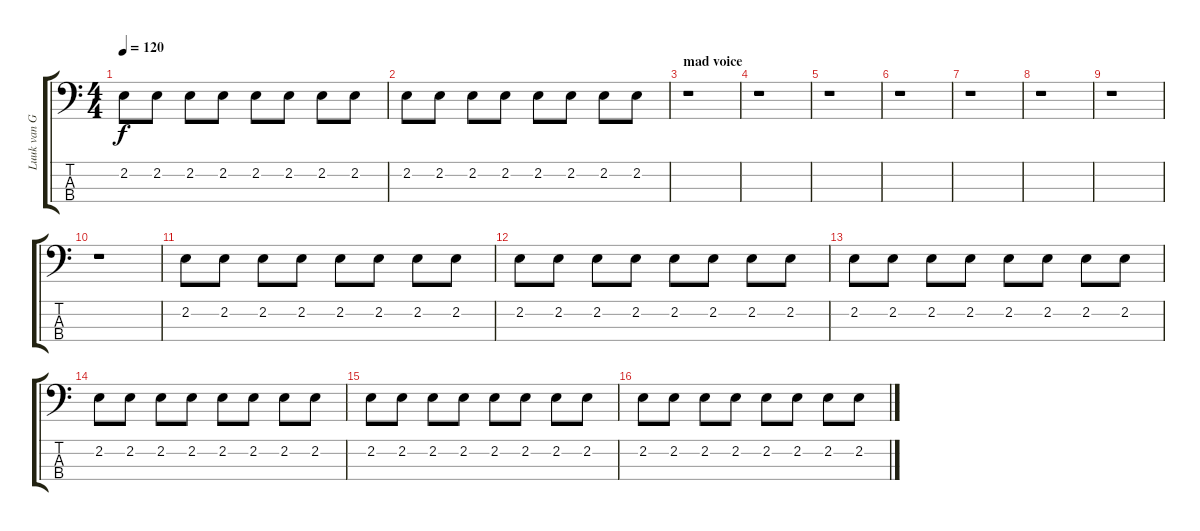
\track ("Luuk van Gerven" "Luuk van G") {instrument electricbasspick}
\staff {score tabs}
\tuning (G2 D2 A1 E1) {hide}
\ts (4 4)
\tempo 120
\clef f4
\ks c
2.2.8{dy f} 2.2.8 2.2.8 2.2.8 2.2.8 2.2.8 2.2.8 2.2.8 |
2.2.8 2.2.8 2.2.8 2.2.8 2.2.8 2.2.8 2.2.8 2.2.8 |
\section ("" "mad voice")
r.1 |
r.1 |
r.1 |
r.1 |
r.1 |
r.1 |
r.1 |
r.1 |
2.2.8 2.2.8 2.2.8 2.2.8 2.2.8 2.2.8 2.2.8 2.2.8 |
2.2.8 2.2.8 2.2.8 2.2.8 2.2.8 2.2.8 2.2.8 2.2.8 |
2.2.8 2.2.8 2.2.8 2.2.8 2.2.8 2.2.8 2.2.8 2.2.8 |
2.2.8 2.2.8 2.2.8 2.2.8 2.2.8 2.2.8 2.2.8 2.2.8 |
2.2.8 2.2.8 2.2.8 2.2.8 2.2.8 2.2.8 2.2.8 2.2.8 |
2.2.8 2.2.8 2.2.8 2.2.8 2.2.8 2.2.8 2.2.8 2.2.8
